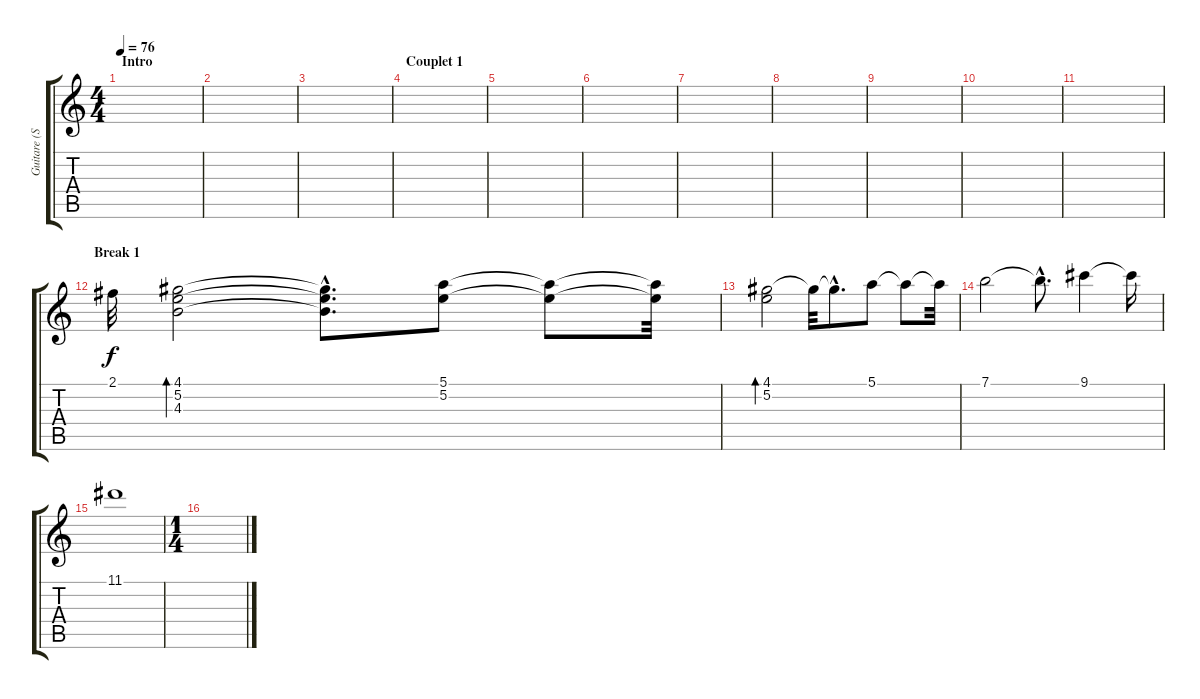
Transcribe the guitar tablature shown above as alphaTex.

\track ("Guitare (Son Stéréo Droite)" "Guitare (S") {instrument electricguitarjazz}
\staff {score tabs}
\tuning (E4 B3 G3 D3 A2 E2) {hide}
\ts (4 4)
\section ("" "Intro")
\tempo 76
\clef g2
\ks c
|
|
|
\section ("" "Couplet 1")
|
|
|
|
|
|
|
|
\section ("" "Break 1")
2.1.32 (4.1 5.2 4.3).2{bd 240} (4.1{hac t} 5.2{hac t} 4.3{hac t}).8{d} (5.1 5.2).8 (5.1{t} 5.2{t}).8 (5.1{t} 5.2{t}).32 |
(4.1 5.2).2{bd 240} 4.1{t}.32 4.1{hac t}.8{d} 5.1.8 5.1{t}.8 5.1{t}.32 |
7.1.2 7.1{hac t}.8{d} 9.1.4 9.1{t}.16 |
11.1.1 |
\ts (1 4)
